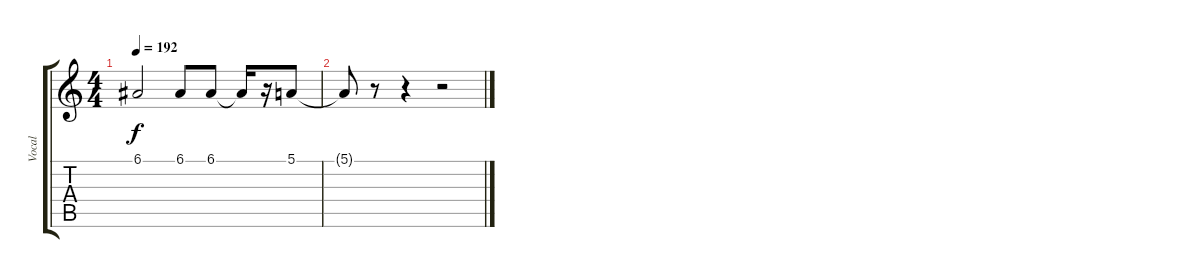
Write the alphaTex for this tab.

\track ("Vocal" "Vocal") {instrument altosax}
\staff {score tabs}
\tuning (E4 B3 G3 D3 A2 E2) {hide}
\ts (4 4)
\tempo 192
\clef g2
\ks c
6.1.2{dy f} 6.1.8 6.1.8 6.1{t}.16 r.16 5.1.8 |
5.1{t}.8 r.8 r.4 r.2
